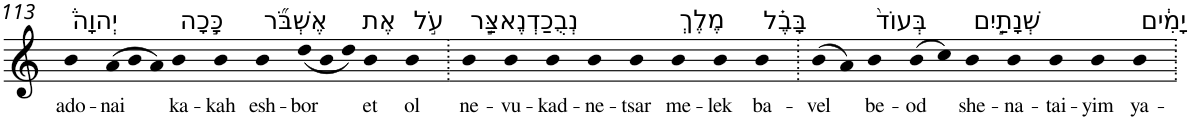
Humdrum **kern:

**kern	**text
*part1	*part1
*staff1	*staff1
*I"Piano	*
*I'Pno	*
!!LO:PB:g=z
*clefG2	*
*k[]	*
=113	=113
!LO:TX:a:t=יְהוָה֒	!
!	!LO:LY:b
4b	ado-
*Xtuplet	*
!	!LO:LY:b
(>12a	-nai
12b	.
12a)	.
!LO:TX:a:t=כָּ֣כָה	!
!	!LO:LY:b
4b	ka-
!	!LO:LY:b
4b	-kah
!LO:TX:a:t=אֶשְׁבֹּ֞ר	!
!	!LO:LY:b
4b	esh-
!	!LO:LY:b
(<12dd	-bor
12b	.
12dd)	.
!LO:TX:a:t=אֶת	!
!	!LO:LY:b
4b	et
!LO:TX:a:t=עֹ֣ל	!
!	!LO:LY:b
4b	ol
=114.	=114.
!LO:TX:a:t=נְבֻכַדְנֶאצַּ֣ר	!
!	!LO:LY:b
4b	ne-
!	!LO:LY:b
4b	-vu-
!	!LO:LY:b
4b	-kad-
!	!LO:LY:b
4b	-ne-
!	!LO:LY:b
4b	-tsar
!LO:TX:a:t=מֶלֶךְ	!
!	!LO:LY:b
4b	me-
!	!LO:LY:b
4b	-lek
!LO:TX:a:t=בָּבֶ֗ל	!
!	!LO:LY:b
4b	ba-
=115.	=115.
!	!LO:LY:b
(>8b	-vel
8a)	.
!LO:TX:a:t=בְּעוֹד֙	!
!	!LO:LY:b
4b	be-
!	!LO:LY:b
(>8b	-od
8cc)	.
!LO:TX:a:t=שְׁנָתַ֣יִם	!
!	!LO:LY:b
4b	she-
!	!LO:LY:b
4b	-na-
!	!LO:LY:b
4b	-tai-
!	!LO:LY:b
4b	-yim
!LO:TX:a:t=יָמִ֔ים	!
!	!LO:LY:b
4b	ya-
=.	=.
*-	*-
